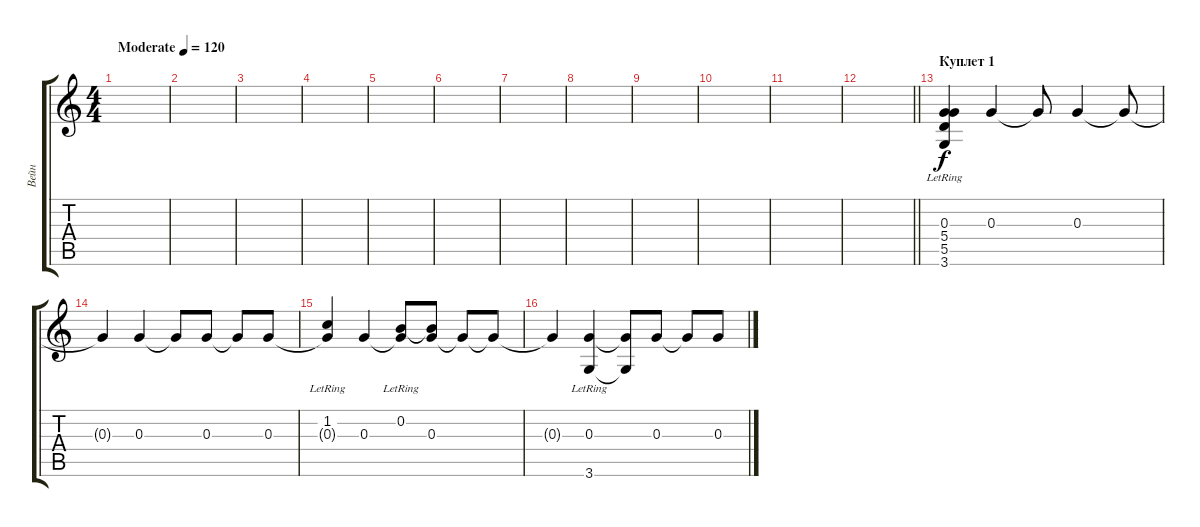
\track ("Вейн" "Вейн") {instrument overdrivenguitar}
\staff {score tabs}
\tuning (E4 B3 G3 D3 A2 E2) {hide}
\ts (4 4)
\tempo (120 "Moderate")
\clef g2
\ks c
|
|
|
|
|
|
|
|
|
|
|
\barLineRight lightlight
|
\section ("" "Куплет 1")
(0.3{lr} 5.4{lr} 5.5{lr} 3.6{lr}).4 0.3.4 0.3{t}.8 0.3.4 0.3{t}.8 |
0.3{t}.4 0.3.4 0.3{t}.8 0.3.8 0.3{t}.8 0.3.8 |
(1.2{lr} 0.3{t}).4 0.3.4 (0.2{lr} 0.3{t}).8 (0.2{t} 0.3).8 0.3{t}.8 0.3{t}.8 |
0.3{t}.4 (0.3 3.6{lr}).4 (0.3{t} 3.6{t}).8 0.3.8 0.3{t}.8 0.3.8
